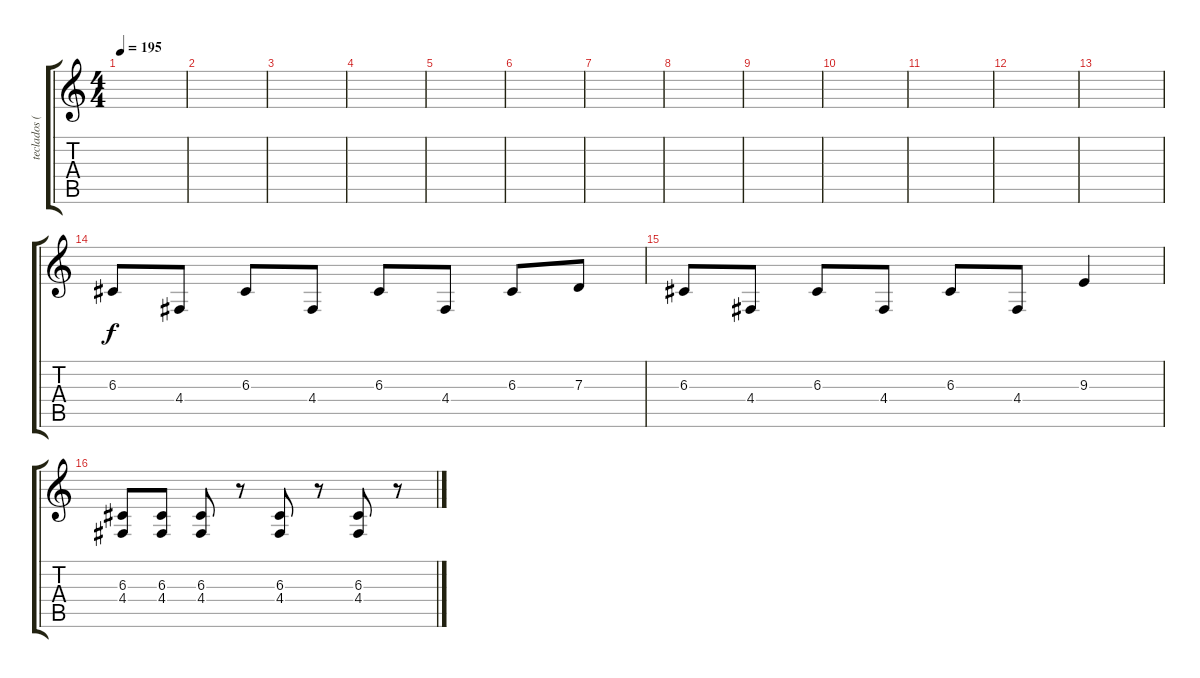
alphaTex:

\track ("teclados (lead 1)" "teclados (") {instrument lead8bassandlead}
\staff {score tabs}
\tuning (E4 B3 G3 D3 A2 E2) {hide}
\ts (4 4)
\tempo 195
\clef g2
\ks c
|
|
|
|
|
|
|
|
|
|
|
|
|
6.3.8 4.4.8 6.3.8 4.4.8 6.3.8 4.4.8 6.3.8 7.3.8 |
6.3.8 4.4.8 6.3.8 4.4.8 6.3.8 4.4.8 9.3.4 |
(6.3 4.4).8 (6.3 4.4).8 (6.3 4.4).8 r.8 (6.3 4.4).8 r.8 (6.3 4.4).8 r.8
